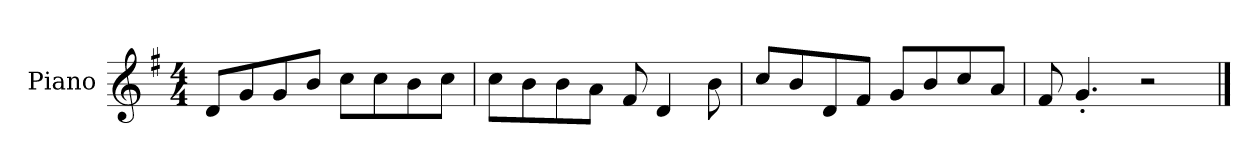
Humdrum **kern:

**kern
*part1
*staff1
*I"Piano
*I'P-no
*clefG2
*k[f#]
*M4/4
*MM90
=1
8d/L
8g/
8g/
8b/J
8cc\L
8cc\
8b\
8cc\J
=2
8cc\L
8b\
8b\
8a\J
8f#/
4d/
8b\
=3
8cc/L
8b/
8d/
8f#/J
8g/L
8b/
8cc/
8a/J
=4
8f#/
4.g'/
2r
==
*-
